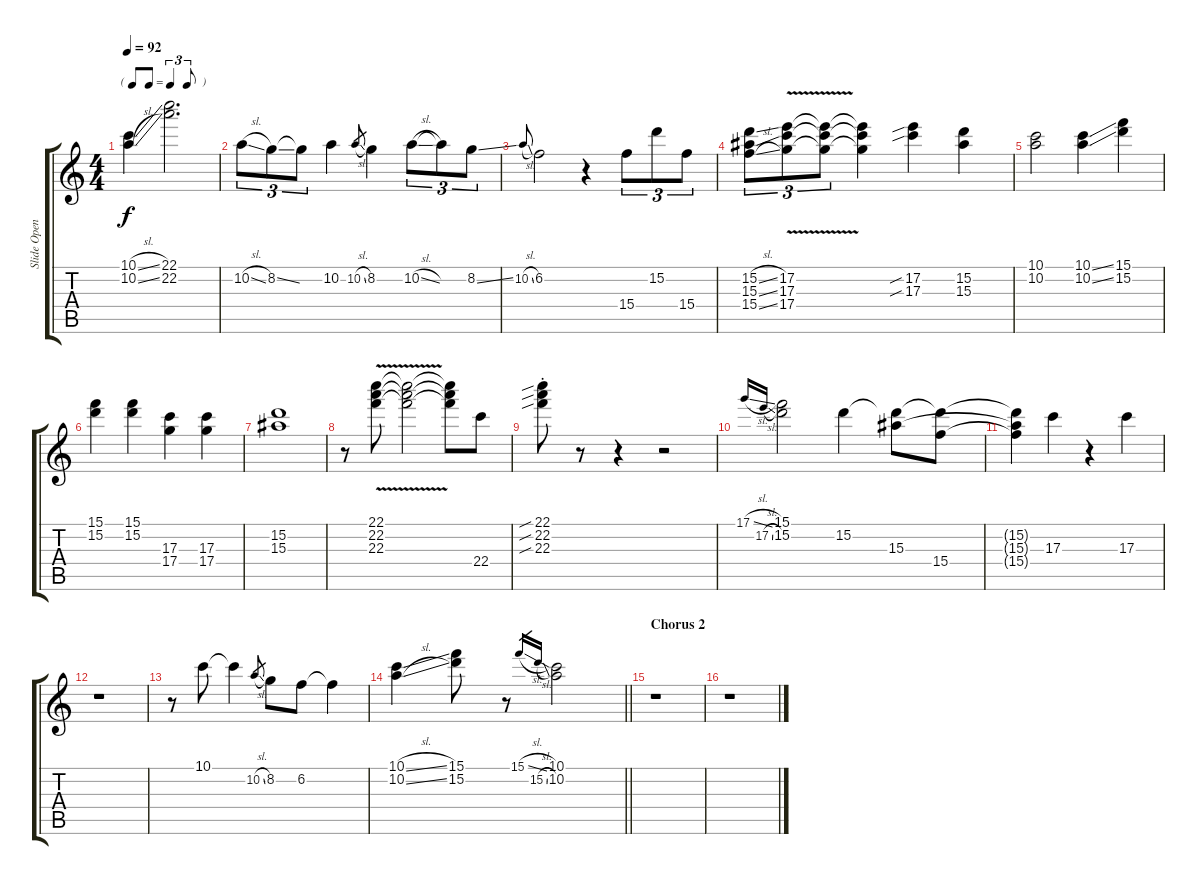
\track ("Slide Open G (Ronnie)" "Slide Open") {instrument electricguitarjazz}
\staff {score tabs}
\tuning (D4 B3 G3 D3 G2 D2) {hide}
\ts (4 4)
\tf triplet8th
\tempo 92
\clef g2
\ks c
(10.1{sl} 10.2{sl}).4{dy f} (22.1 22.2).2{d} |
10.2{sl}.8{tu (3 2)} 8.2{ss}.8{tu (3 2)} 8.2{t}.8{tu (3 2)} 10.2.4 10.2{sl}.8{gr} 8.2.4 10.2{sl}.8{tu (3 2)} 10.2{t}.8{tu (3 2)} 8.2{ss}.8{tu (3 2)} |
10.2{sl}.8{gr onbeat} 6.2.2 r.4 15.4.8{tu (3 2)} 15.2.8{tu (3 2)} 15.4.8{tu (3 2)} |
(15.2{sl} 15.3{sl} 15.4{sl}).8{tu (3 2)} (17.2{v} 17.3{v} 17.4{v}).8{tu (3 2)} (17.2{t} 17.3{t} 17.4{t}).8{tu (3 2)} (17.2{t} 17.3{t} 17.4{t}).4 (17.2{sib} 17.3{sib}).4 (15.2 15.3).4 |
(10.1 10.2).2 (10.1{ss} 10.2{ss}).4 (15.1 15.2).4 |
(15.1 15.2).4 (15.1 15.2).4 (17.3 17.4).4 (17.3 17.4).4 |
(15.2 15.3).1 |
r.8 (22.1{v} 22.2 22.3).8 (22.1{t} 22.2{t} 22.3{t}).2 (22.1{t} 22.2{t} 22.3{t}).8 22.4.8 |
(22.1{sib st} 22.2{sib st} 22.3{sib}).8 r.8 r.4 r.2 |
17.1{sl}.16{gr onbeat} 17.2{sl}.16{gr onbeat} (15.1 15.2).2 15.2.4 (15.2{t} 15.3).8 (15.2{t} 15.4).8 |
(15.2{t} 15.3{t} 15.4{t}).4 17.3.4 r.4 17.3.4 |
r.1 |
r.8 10.1.8 10.1{t}.4 10.2{sl}.8{gr} 8.2.8 6.2.8 6.2{t}.4 |
\barLineRight lightlight
(10.1{sl} 10.2{sl}).4 (15.1 15.2).8 r.8 15.1{sl}.16{gr} 15.2{sl}.16{gr} (10.1 10.2).2 |
\section ("" "Chorus 2")
r.1 |
r.1
